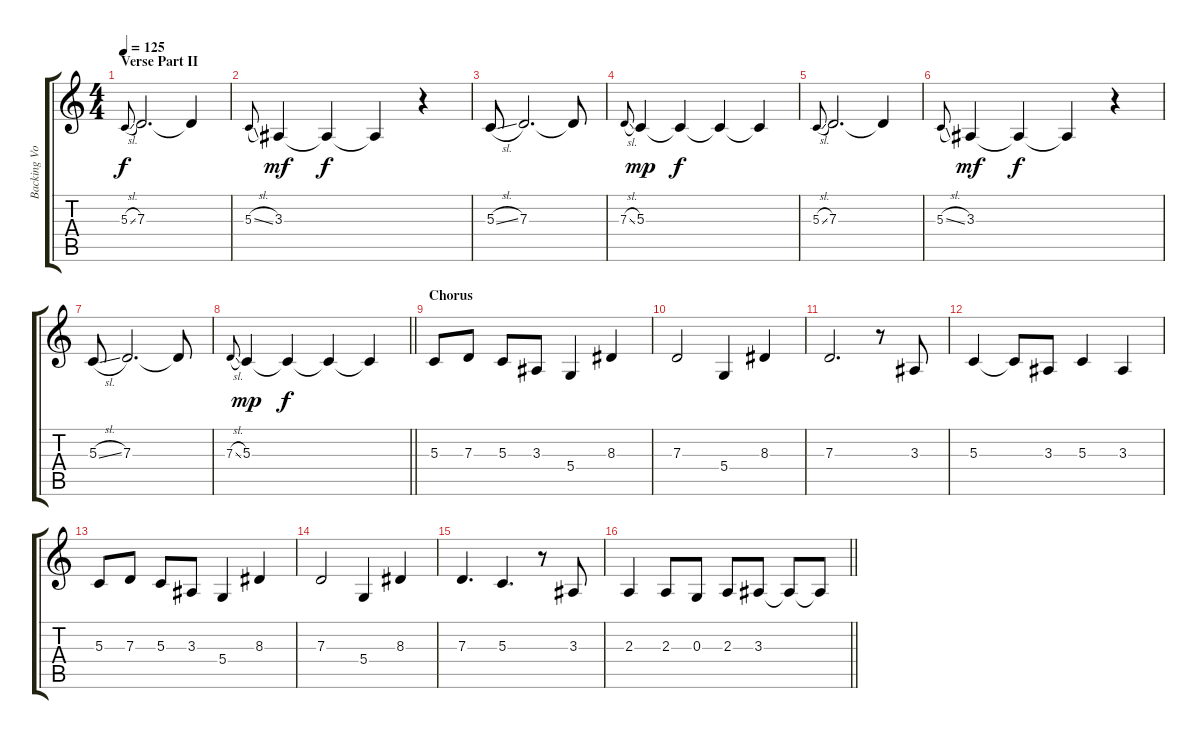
\track ("Backing Vox I" "Backing Vo") {instrument lead6voice}
\staff {score tabs}
\tuning (E4 B3 G3 D3 A2 E2) {hide}
\ts (4 4)
\section ("" "Verse Part II")
\tempo 125
\clef g2
\ks c
5.3{sl}.8{gr onbeat dy f} 7.3.2{d volume 8} 7.3{t}.4 |
5.3{sl}.8{gr onbeat} 3.3.4{dy mf} 3.3{t}.4{dy f} 3.3{t}.4 r.4 |
5.3{sl}.8 7.3.2{d} 7.3{t}.8 |
7.3{sl}.8{gr onbeat} 5.3.4{dy mp} 5.3{t}.4{dy f} 5.3{t}.4 5.3{t}.4 |
5.3{sl}.8{gr onbeat} 7.3.2{d} 7.3{t}.4 |
5.3{sl}.8{gr onbeat} 3.3.4{dy mf} 3.3{t}.4{dy f} 3.3{t}.4 r.4 |
5.3{sl}.8 7.3.2{d} 7.3{t}.8 |
\barLineRight lightlight
7.3{sl}.8{gr onbeat} 5.3.4{dy mp} 5.3{t}.4{dy f} 5.3{t}.4 5.3{t}.4 |
\section ("" "Chorus")
5.3.8{volume 5} 7.3.8 5.3.8 3.3.8 5.4.4 8.3.4 |
7.3.2 5.4.4 8.3.4 |
7.3.2{d} r.8 3.3.8 |
5.3.4 5.3{t}.8 3.3.8 5.3.4 3.3.4 |
5.3.8 7.3.8 5.3.8 3.3.8 5.4.4 8.3.4 |
7.3.2 5.4.4 8.3.4 |
7.3.4{d} 5.3.4{d} r.8 3.3.8 |
\barLineRight lightlight
2.3.4 2.3.8 0.3.8 2.3.8 3.3.8 3.3{t}.8 3.3{t}.8
